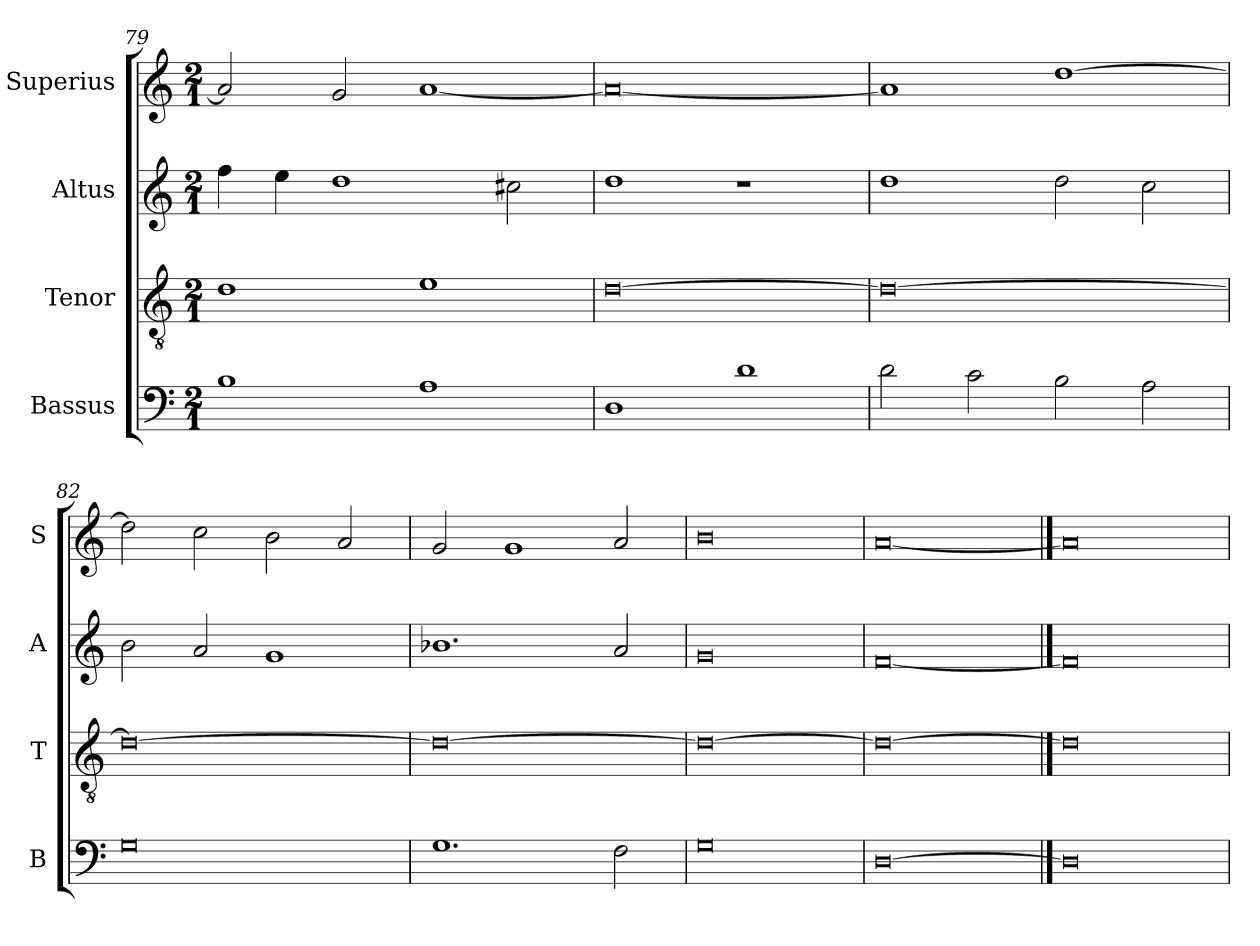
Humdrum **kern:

**kern	**kern	**kern	**kern
*part4	*part3	*part2	*part1
*staff4	*staff3	*staff2	*staff1
*I"Bassus	*I"Tenor	*I"Altus	*I"Superius
*I'B	*I'T	*I'A	*I'S
*clefF4	*clefGv2	*clefG2	*clefG2
*k[]	*k[]	*k[]	*k[]
*C:	*C:	*C:	*C:
*M2/1	*M2/1	*M2/1	*M2/1
=79	=79	=79	=79
1B	1d	4ff	2a]
.	.	4ee	.
.	.	1dd	2g
1A	1e	.	[1a
.	.	2cc#X	.
=80	=80	=80	=80
1D	[0d	1dd	0a_
1d	.	1r	.
=81	=81	=81	=81
2d	0d_	1dd	1a]
2c	.	.	.
2B	.	2dd	[1dd
2A	.	2cc	.
=82	=82	=82	=82
0G	0d_	2b	2dd]
.	.	2a	2cc
.	.	1g	2b
.	.	.	2a
=83	=83	=83	=83
1.G	0d_	1.b-X	2g
.	.	.	1g
2F	.	2a	2a
=84	=84	=84	=84
0G	0d_	0g	0b
=85	=85	=85	=85
[0D	0d_	[0f	[0a
==86	==86	==86	==86
0D]	0d]	0f]	0a]
=	=	=	=
*-	*-	*-	*-
